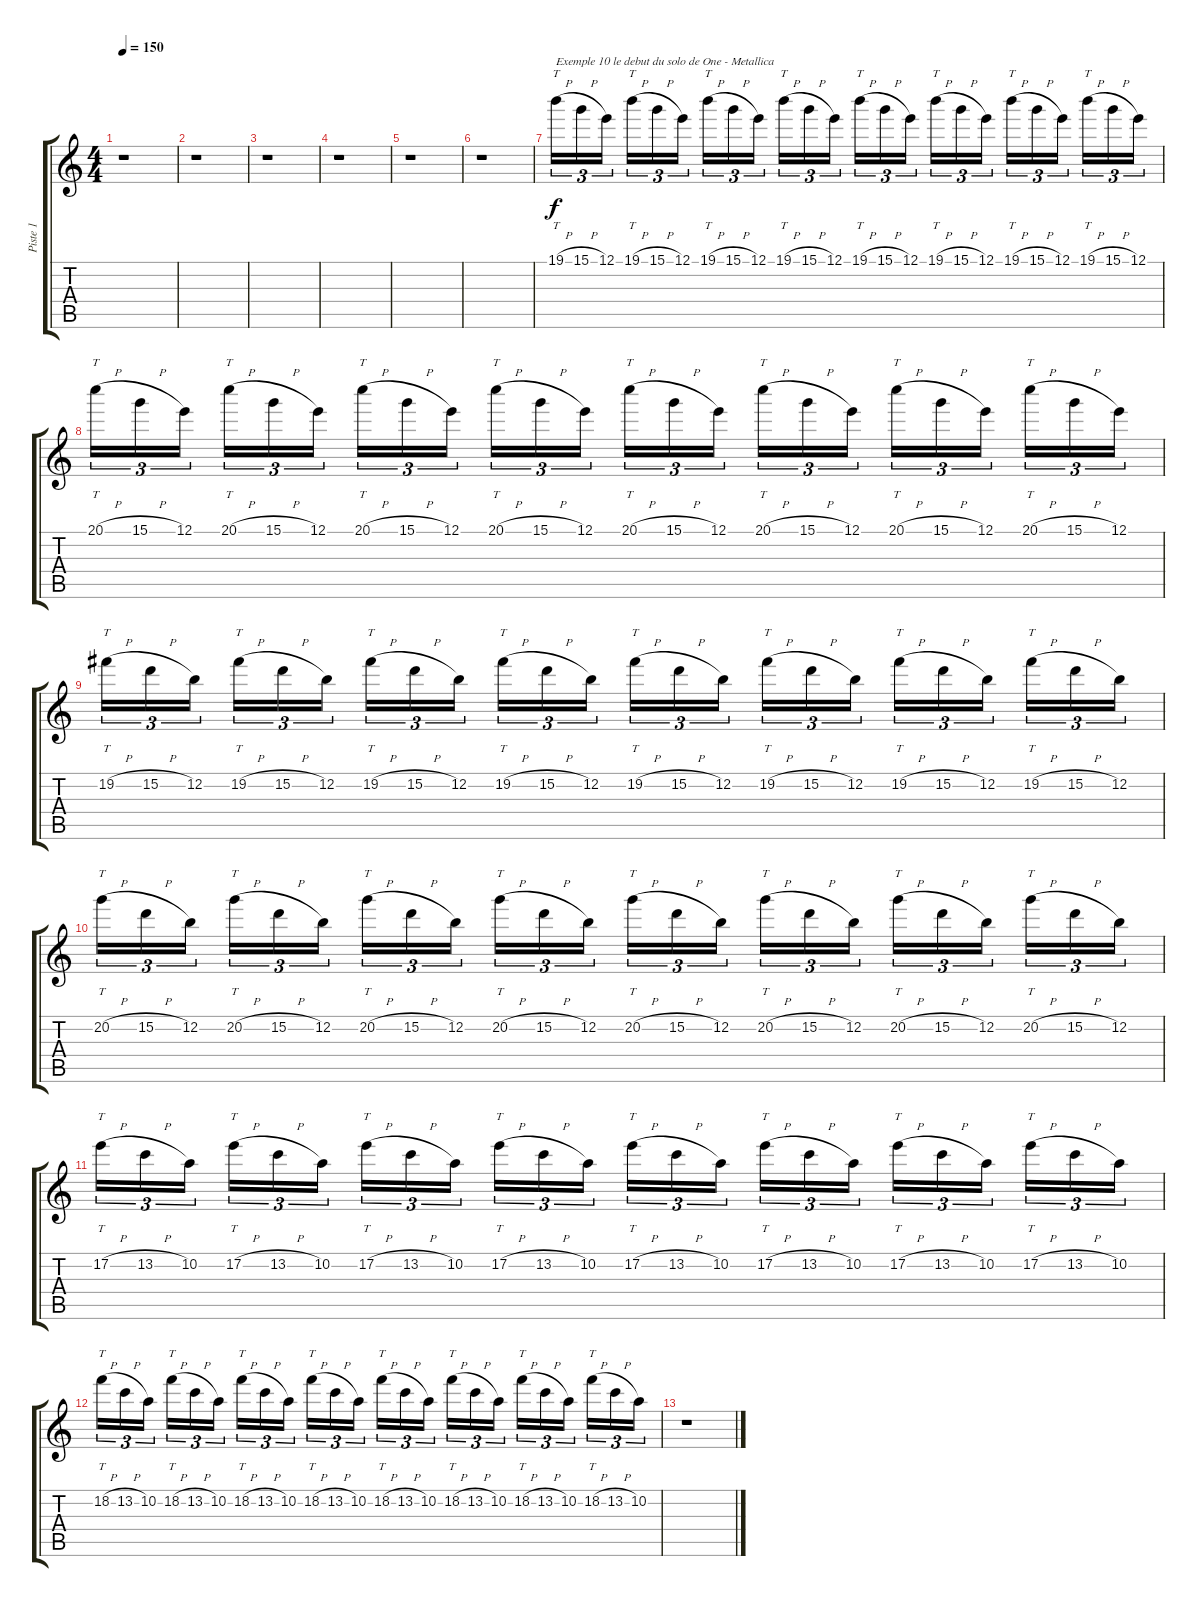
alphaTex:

\track ("Piste 1" "Piste 1") {instrument distortionguitar}
\staff {score tabs}
\tuning (E4 B3 G3 D3 A2 E2) {hide}
\ts (4 4)
\tempo 150
\clef g2
\ks c
r.1{dy f} |
r.1 |
r.1 |
r.1 |
r.1 |
r.1 |
19.1{h}.16{tt tu (3 2) txt "Exemple 10 le debut du solo de One - Metallica"} 15.1{h}.16{tu (3 2)} 12.1.16{tu (3 2)} 19.1{h}.16{tt tu (3 2)} 15.1{h}.16{tu (3 2)} 12.1.16{tu (3 2)} 19.1{h}.16{tt tu (3 2)} 15.1{h}.16{tu (3 2)} 12.1.16{tu (3 2)} 19.1{h}.16{tt tu (3 2)} 15.1{h}.16{tu (3 2)} 12.1.16{tu (3 2)} 19.1{h}.16{tt tu (3 2)} 15.1{h}.16{tu (3 2)} 12.1.16{tu (3 2)} 19.1{h}.16{tt tu (3 2)} 15.1{h}.16{tu (3 2)} 12.1.16{tu (3 2)} 19.1{h}.16{tt tu (3 2)} 15.1{h}.16{tu (3 2)} 12.1.16{tu (3 2)} 19.1{h}.16{tt tu (3 2)} 15.1{h}.16{tu (3 2)} 12.1.16{tu (3 2)} |
20.1{h}.16{tt tu (3 2)} 15.1{h}.16{tu (3 2)} 12.1.16{tu (3 2)} 20.1{h}.16{tt tu (3 2)} 15.1{h}.16{tu (3 2)} 12.1.16{tu (3 2)} 20.1{h}.16{tt tu (3 2)} 15.1{h}.16{tu (3 2)} 12.1.16{tu (3 2)} 20.1{h}.16{tt tu (3 2)} 15.1{h}.16{tu (3 2)} 12.1.16{tu (3 2)} 20.1{h}.16{tt tu (3 2)} 15.1{h}.16{tu (3 2)} 12.1.16{tu (3 2)} 20.1{h}.16{tt tu (3 2)} 15.1{h}.16{tu (3 2)} 12.1.16{tu (3 2)} 20.1{h}.16{tt tu (3 2)} 15.1{h}.16{tu (3 2)} 12.1.16{tu (3 2)} 20.1{h}.16{tt tu (3 2)} 15.1{h}.16{tu (3 2)} 12.1.16{tu (3 2)} |
19.2{h}.16{tt tu (3 2)} 15.2{h}.16{tu (3 2)} 12.2.16{tu (3 2)} 19.2{h}.16{tt tu (3 2)} 15.2{h}.16{tu (3 2)} 12.2.16{tu (3 2)} 19.2{h}.16{tt tu (3 2)} 15.2{h}.16{tu (3 2)} 12.2.16{tu (3 2)} 19.2{h}.16{tt tu (3 2)} 15.2{h}.16{tu (3 2)} 12.2.16{tu (3 2)} 19.2{h}.16{tt tu (3 2)} 15.2{h}.16{tu (3 2)} 12.2.16{tu (3 2)} 19.2{h}.16{tt tu (3 2)} 15.2{h}.16{tu (3 2)} 12.2.16{tu (3 2)} 19.2{h}.16{tt tu (3 2)} 15.2{h}.16{tu (3 2)} 12.2.16{tu (3 2)} 19.2{h}.16{tt tu (3 2)} 15.2{h}.16{tu (3 2)} 12.2.16{tu (3 2)} |
20.2{h}.16{tt tu (3 2)} 15.2{h}.16{tu (3 2)} 12.2.16{tu (3 2)} 20.2{h}.16{tt tu (3 2)} 15.2{h}.16{tu (3 2)} 12.2.16{tu (3 2)} 20.2{h}.16{tt tu (3 2)} 15.2{h}.16{tu (3 2)} 12.2.16{tu (3 2)} 20.2{h}.16{tt tu (3 2)} 15.2{h}.16{tu (3 2)} 12.2.16{tu (3 2)} 20.2{h}.16{tt tu (3 2)} 15.2{h}.16{tu (3 2)} 12.2.16{tu (3 2)} 20.2{h}.16{tt tu (3 2)} 15.2{h}.16{tu (3 2)} 12.2.16{tu (3 2)} 20.2{h}.16{tt tu (3 2)} 15.2{h}.16{tu (3 2)} 12.2.16{tu (3 2)} 20.2{h}.16{tt tu (3 2)} 15.2{h}.16{tu (3 2)} 12.2.16{tu (3 2)} |
17.2{h}.16{tt tu (3 2)} 13.2{h}.16{tu (3 2)} 10.2.16{tu (3 2)} 17.2{h}.16{tt tu (3 2)} 13.2{h}.16{tu (3 2)} 10.2.16{tu (3 2)} 17.2{h}.16{tt tu (3 2)} 13.2{h}.16{tu (3 2)} 10.2.16{tu (3 2)} 17.2{h}.16{tt tu (3 2)} 13.2{h}.16{tu (3 2)} 10.2.16{tu (3 2)} 17.2{h}.16{tt tu (3 2)} 13.2{h}.16{tu (3 2)} 10.2.16{tu (3 2)} 17.2{h}.16{tt tu (3 2)} 13.2{h}.16{tu (3 2)} 10.2.16{tu (3 2)} 17.2{h}.16{tt tu (3 2)} 13.2{h}.16{tu (3 2)} 10.2.16{tu (3 2)} 17.2{h}.16{tt tu (3 2)} 13.2{h}.16{tu (3 2)} 10.2.16{tu (3 2)} |
18.2{h}.16{tt tu (3 2)} 13.2{h}.16{tu (3 2)} 10.2.16{tu (3 2)} 18.2{h}.16{tt tu (3 2)} 13.2{h}.16{tu (3 2)} 10.2.16{tu (3 2)} 18.2{h}.16{tt tu (3 2)} 13.2{h}.16{tu (3 2)} 10.2.16{tu (3 2)} 18.2{h}.16{tt tu (3 2)} 13.2{h}.16{tu (3 2)} 10.2.16{tu (3 2)} 18.2{h}.16{tt tu (3 2)} 13.2{h}.16{tu (3 2)} 10.2.16{tu (3 2)} 18.2{h}.16{tt tu (3 2)} 13.2{h}.16{tu (3 2)} 10.2.16{tu (3 2)} 18.2{h}.16{tt tu (3 2)} 13.2{h}.16{tu (3 2)} 10.2.16{tu (3 2)} 18.2{h}.16{tt tu (3 2)} 13.2{h}.16{tu (3 2)} 10.2.16{tu (3 2)} |
r.1
